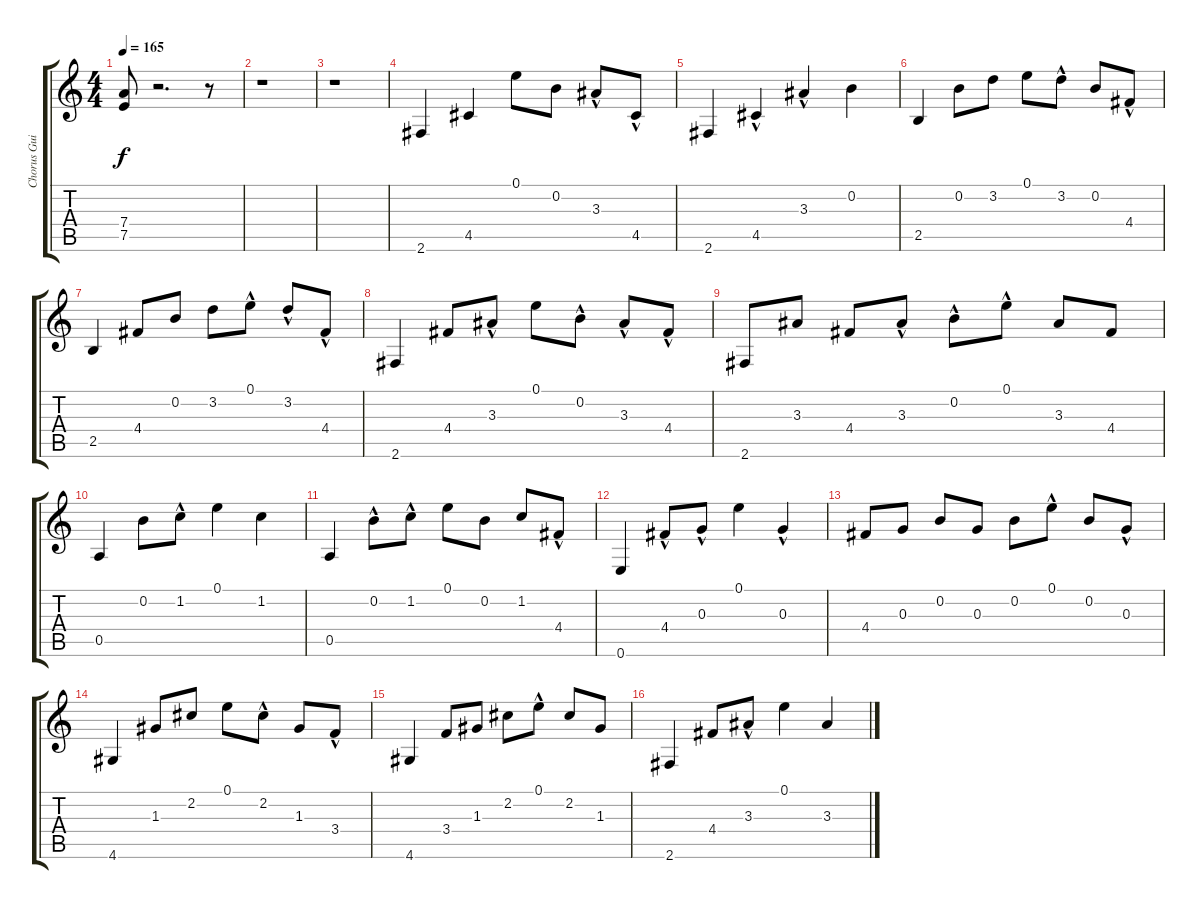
\track ("Chorus Guitar" "Chorus Gui") {instrument electricguitarmuted}
\staff {score tabs}
\tuning (E4 B3 G3 D3 A2 E2) {hide}
\ts (4 4)
\tempo 165
\clef g2
\ks c
(7.4 7.5).8{dy f} r.2{d} r.8 |
r.1 |
r.1 |
2.6.4 4.5.4 0.1.8 0.2.8 3.3{hac}.8 4.5{hac}.8 |
2.6.4 4.5{hac}.4 3.3{hac}.4 0.2.4 |
2.5.4 0.2.8 3.2.8 0.1.8 3.2{hac}.8 0.2.8 4.4{hac}.8 |
2.5.4 4.4.8 0.2.8 3.2.8 0.1{hac}.8 3.2{hac}.8 4.4{hac}.8 |
2.6.4 4.4.8 3.3{hac}.8 0.1.8 0.2{hac}.8 3.3{hac}.8 4.4{hac}.8 |
2.6.8 3.3.8 4.4.8 3.3{hac}.8 0.2{hac}.8 0.1{hac}.8 3.3.8 4.4.8 |
0.5.4 0.2.8 1.2{hac}.8 0.1.4 1.2.4 |
0.5.4 0.2{hac}.8 1.2{hac}.8 0.1.8 0.2.8 1.2.8 4.4{hac}.8 |
0.6.4 4.4{hac}.8 0.3{hac}.8 0.1.4 0.3{hac}.4 |
4.4.8 0.3.8 0.2.8 0.3.8 0.2.8 0.1{hac}.8 0.2.8 0.3{hac}.8 |
4.6.4 1.3.8 2.2.8 0.1.8 2.2{hac}.8 1.3.8 3.4{hac}.8 |
4.6.4 3.4.8 1.3.8 2.2.8 0.1{hac}.8 2.2.8 1.3.8 |
2.6.4 4.4.8 3.3{hac}.8 0.1.4 3.3.4
